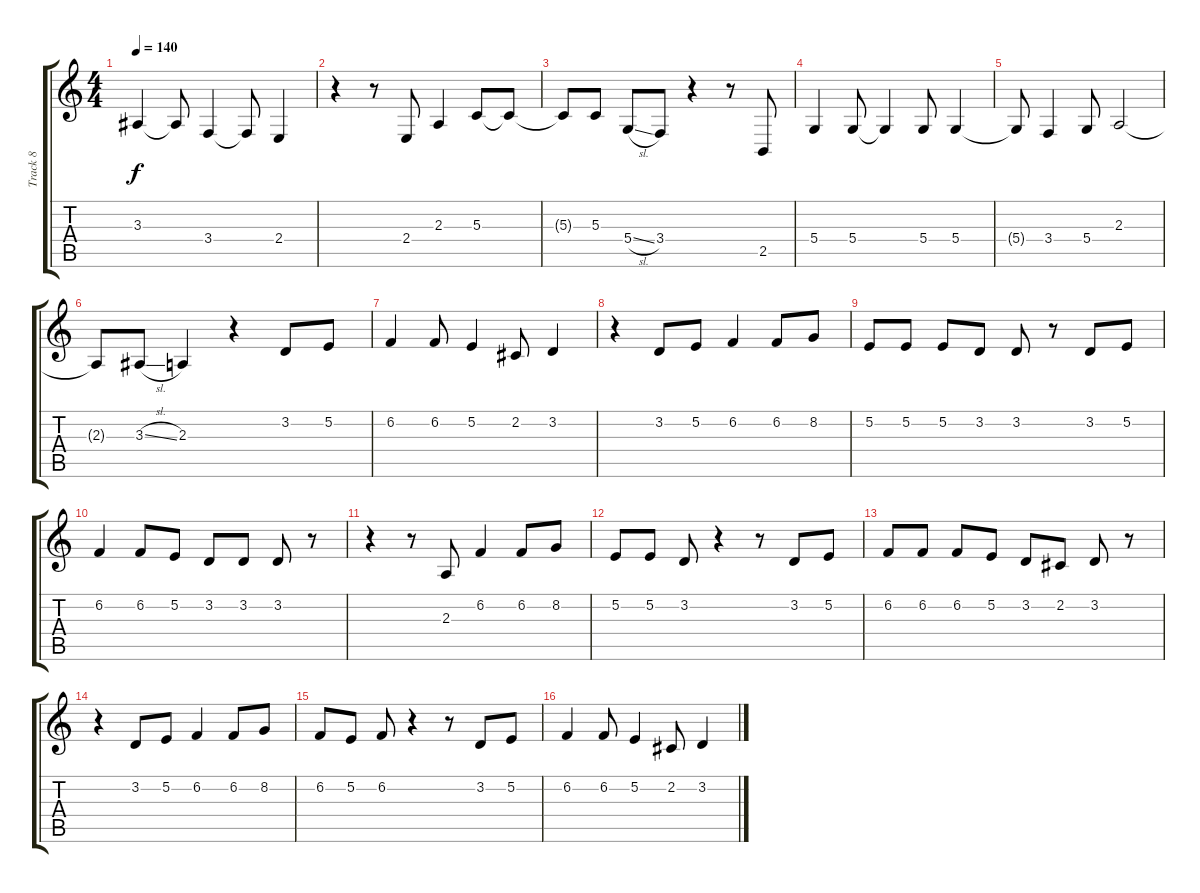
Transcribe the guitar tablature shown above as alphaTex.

\track ("Track 8" "Track 8") {instrument lead2sawtooth}
\staff {score tabs}
\tuning (E4 B3 G3 D3 A2 E2) {hide}
\ts (4 4)
\tempo 140
\clef g2
\ks c
3.3.4{dy f} 3.3{t}.8 3.4.4 3.4{t}.8 2.4.4 |
r.4 r.8 2.4.8 2.3.4 5.3.8 5.3{t}.8 |
5.3{t}.8 5.3.8 5.4{sl}.8 3.4.8 r.4 r.8 2.5.8 |
5.4.4 5.4.8 5.4{t}.4 5.4.8 5.4.4 |
5.4{t}.8 3.4.4 5.4.8 2.3.2 |
2.3{t}.8 3.3{sl}.8 2.3.4 r.4 3.2.8 5.2.8 |
6.2.4 6.2.8 5.2.4 2.2.8 3.2.4 |
r.4 3.2.8 5.2.8 6.2.4 6.2.8 8.2.8 |
5.2.8 5.2.8 5.2.8 3.2.8 3.2.8 r.8 3.2.8 5.2.8 |
6.2.4 6.2.8 5.2.8 3.2.8 3.2.8 3.2.8 r.8 |
r.4 r.8 2.3.8 6.2.4 6.2.8 8.2.8 |
5.2.8 5.2.8 3.2.8 r.4 r.8 3.2.8 5.2.8 |
6.2.8 6.2.8 6.2.8 5.2.8 3.2.8 2.2.8 3.2.8 r.8 |
r.4 3.2.8 5.2.8 6.2.4 6.2.8 8.2.8 |
6.2.8 5.2.8 6.2.8 r.4 r.8 3.2.8 5.2.8 |
6.2.4 6.2.8 5.2.4 2.2.8 3.2.4
